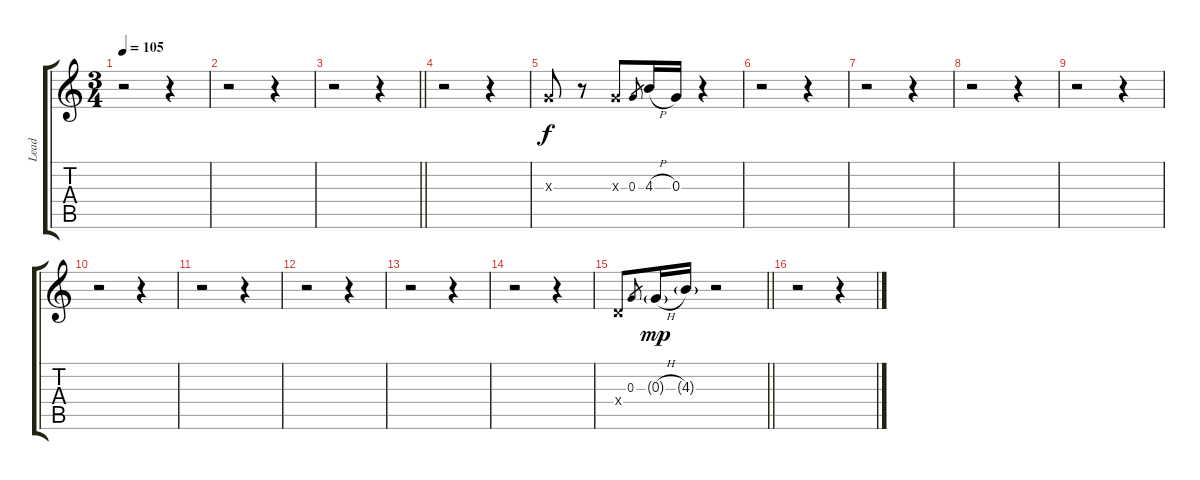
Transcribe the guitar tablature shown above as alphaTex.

\track ("Lead" "Lead") {instrument overdrivenguitar}
\staff {score tabs}
\tuning (E4 B3 G3 D3 A2 E2) {hide}
\ts (3 4)
\tempo 105
\clef g2
\ks c
r.2{dy mp} r.4 |
r.2 r.4 |
\barLineRight lightlight
r.2 r.4 |
r.2 r.4 |
0.3{x}.8{dy f} r.8 0.3{x}.8 0.3.8{gr} 4.3{h}.16 0.3.16 r.4 |
r.2 r.4 |
r.2 r.4 |
r.2 r.4 |
r.2 r.4 |
r.2 r.4 |
r.2 r.4 |
r.2 r.4 |
r.2 r.4 |
r.2 r.4 |
\barLineRight lightlight
0.4{x}.8 0.3.8{gr} 0.3{h g}.16{dy mp} 4.3{g}.16 r.2 |
r.2 r.4
